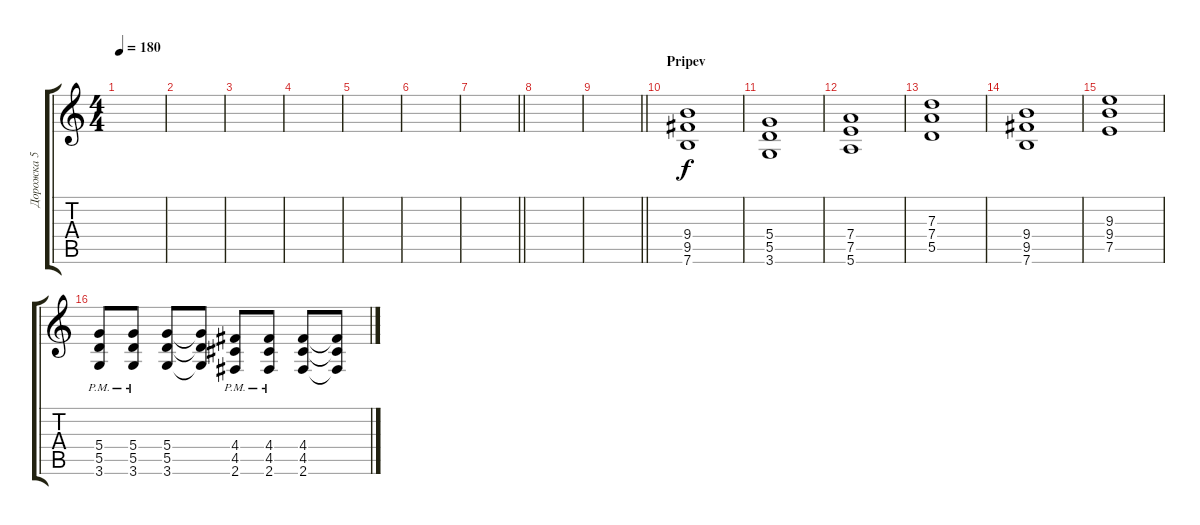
\track ("Дорожка 5" "Дорожка 5") {instrument overdrivenguitar}
\staff {score tabs}
\tuning (E4 B3 G3 D3 A2 E2) {hide}
\ts (4 4)
\tempo 180
\clef g2
\ks c
|
|
|
|
|
|
\barLineRight lightlight
|
|
\barLineRight lightlight
|
\section ("" "Pripev")
(9.4 9.5 7.6).1 |
(5.4 5.5 3.6).1 |
(7.4 7.5 5.6).1 |
(7.3 7.4 5.5).1 |
(9.4 9.5 7.6).1 |
(9.3 9.4 7.5).1 |
(5.4{pm} 5.5{pm} 3.6{pm}).8 (5.4{pm} 5.5{pm} 3.6{pm}).8 (5.4 5.5 3.6).8 (5.4{t} 5.5{t} 3.6{t}).8 (4.4{pm} 4.5{pm} 2.6{pm}).8 (4.4{pm} 4.5{pm} 2.6{pm}).8 (4.4 4.5 2.6).8 (4.4{t} 4.5{t} 2.6{t}).8
